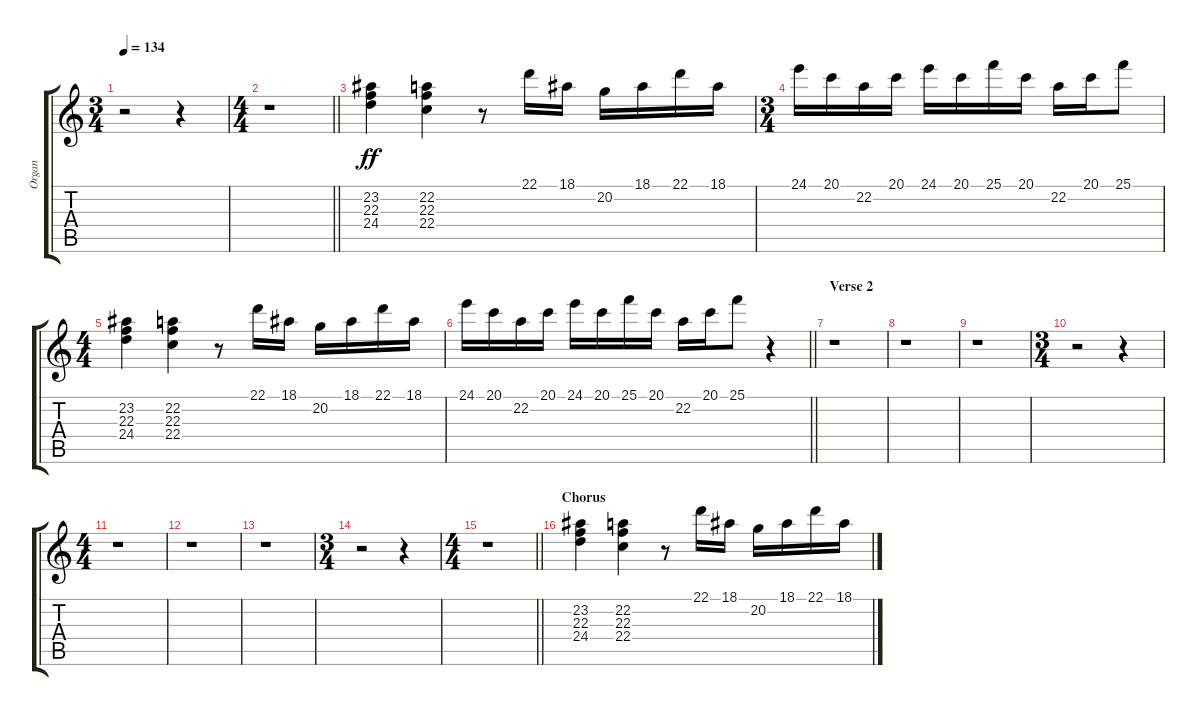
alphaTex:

\track ("Organ" "Organ") {instrument rockorgan}
\staff {score tabs}
\tuning (E4 B3 G3 D3 A2 E2) {hide}
\ts (3 4)
\tempo 134
\clef g2
\ks c
r.2{dy f} r.4 |
\ts (4 4)
\barLineRight lightlight
r.1 |
\section ("" "")
(23.2 22.3 24.4).4{dy ff} (22.2 22.3 22.4).4 r.8 22.1.16 18.1.16 20.2.16 18.1.16 22.1.16 18.1.16 |
\ts (3 4)
24.1.16 20.1.16 22.2.16 20.1.16 24.1.16 20.1.16 25.1.16 20.1.16 22.2.16 20.1.16 25.1.8 |
\ts (4 4)
(23.2 22.3 24.4).4 (22.2 22.3 22.4).4 r.8 22.1.16 18.1.16 20.2.16 18.1.16 22.1.16 18.1.16 |
\barLineRight lightlight
24.1.16 20.1.16 22.2.16 20.1.16 24.1.16 20.1.16 25.1.16 20.1.16 22.2.16 20.1.16 25.1.8 r.4 |
\section ("" "Verse 2")
r.1 |
r.1 |
r.1 |
\ts (3 4)
r.2 r.4 |
\ts (4 4)
r.1 |
r.1 |
r.1 |
\ts (3 4)
r.2 r.4 |
\ts (4 4)
\barLineRight lightlight
r.1 |
\section ("" "Chorus")
(23.2 22.3 24.4).4 (22.2 22.3 22.4).4 r.8 22.1.16 18.1.16 20.2.16 18.1.16 22.1.16 18.1.16
